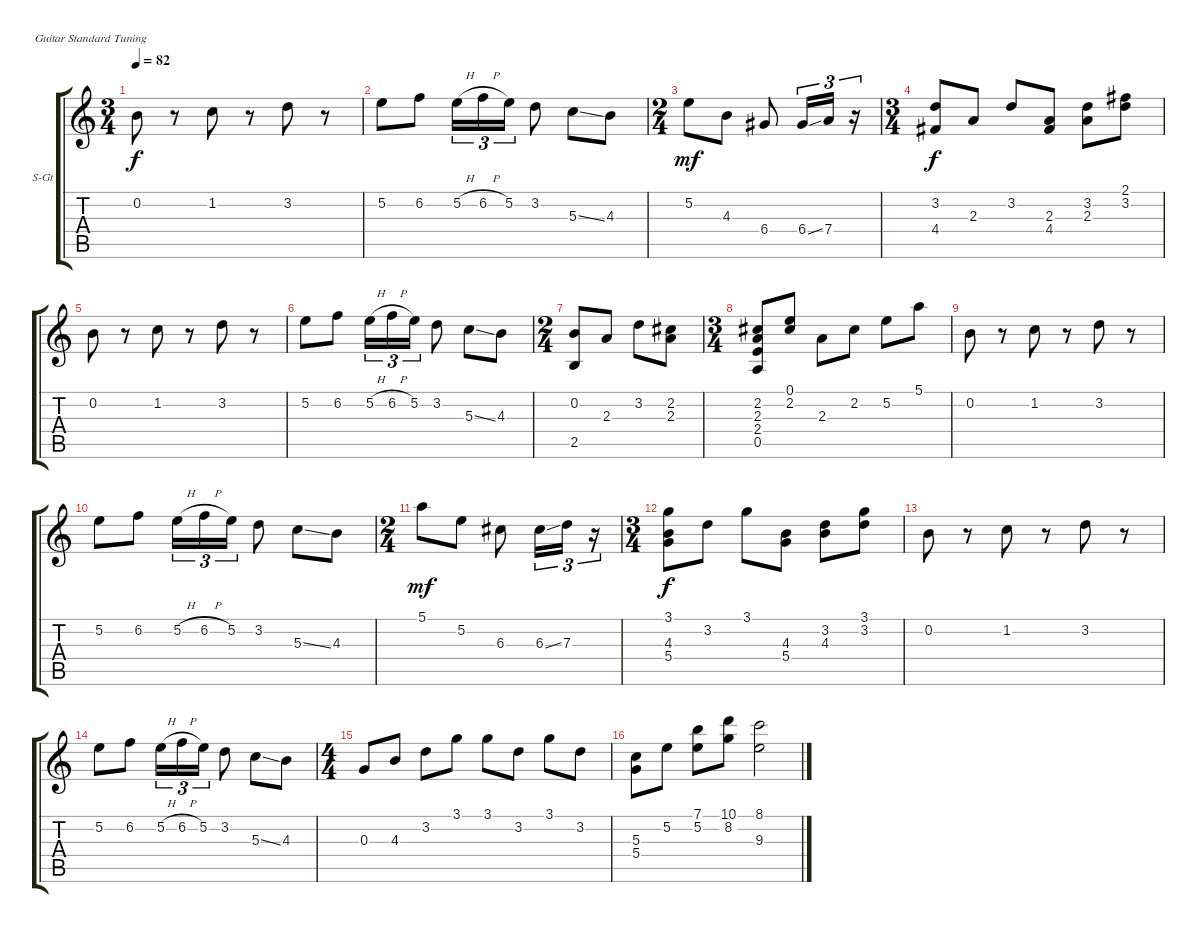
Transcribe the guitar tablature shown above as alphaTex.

\bracketExtendMode groupsimilarinstruments
\firstSystemTrackNameOrientation horizontal
\otherSystemsTrackNameOrientation horizontal
\track ("Gtr 1" "S-Gt") {instrument acousticguitarsteel}
\staff {score tabs}
\tuning (E4 B3 G3 D3 A2 E2)
\ts (3 4)
\beaming (8 2 2 2)
\tempo 82
\clef g2
\ks c
0.2.8{dy f instrument acousticguitarsteel} r.8 1.2.8 r.8 3.2.8 r.8 |
5.2.8 6.2.8 5.2{h}.16{tu (3 2)} 6.2{h}.16{tu (3 2)} 5.2.16{tu (3 2)} 3.2.8 5.3{ss}.8 4.3.8 |
\ts (2 4)
\beaming (8 2 2)
5.2.8{dy mf} 4.3.8 6.4.8 6.4{ss}.16{tu (3 2)} 7.4.16{tu (3 2)} r.16{tu (3 2)} |
\ts (3 4)
\beaming (8 2 2 2)
(3.2 4.4).8{dy f} 2.3.8 3.2.8 (2.3 4.4).8 (3.2 2.3).8 (2.1 3.2).8 |
0.2.8 r.8 1.2.8 r.8 3.2.8 r.8 |
5.2.8 6.2.8 5.2{h}.16{tu (3 2)} 6.2{h}.16{tu (3 2)} 5.2.16{tu (3 2)} 3.2.8 5.3{ss}.8 4.3.8 |
\ts (2 4)
\beaming (8 2 2)
(0.2 2.5).8 2.3.8 3.2.8 (2.2 2.3).8 |
\ts (3 4)
\beaming (8 2 2 2)
(2.2 2.3 2.4 0.5).8 (0.1 2.2).8 2.3.8 2.2.8 5.2.8 5.1.8 |
0.2.8 r.8 1.2.8 r.8 3.2.8 r.8 |
5.2.8 6.2.8 5.2{h}.16{tu (3 2)} 6.2{h}.16{tu (3 2)} 5.2.16{tu (3 2)} 3.2.8 5.3{ss}.8 4.3.8 |
\ts (2 4)
\beaming (8 2 2)
5.1.8{dy mf} 5.2.8 6.3.8 6.3{ss}.16{tu (3 2)} 7.3.16{tu (3 2)} r.16{tu (3 2)} |
\ts (3 4)
\beaming (8 2 2 2)
(3.1 4.3 5.4).8{dy f} 3.2.8 3.1.8 (4.3 5.4).8 (3.2 4.3).8 (3.1 3.2).8 |
0.2.8 r.8 1.2.8 r.8 3.2.8 r.8 |
5.2.8 6.2.8 5.2{h}.16{tu (3 2)} 6.2{h}.16{tu (3 2)} 5.2.16{tu (3 2)} 3.2.8 5.3{ss}.8 4.3.8 |
\ts (4 4)
\beaming (8 2 2 2 2)
0.3.8 4.3.8 3.2.8 3.1.8 3.1.8 3.2.8 3.1.8 3.2.8 |
(5.3 5.4).8 5.2.8 (7.1 5.2).8 (10.1 8.2).8 (8.1 9.3).2
